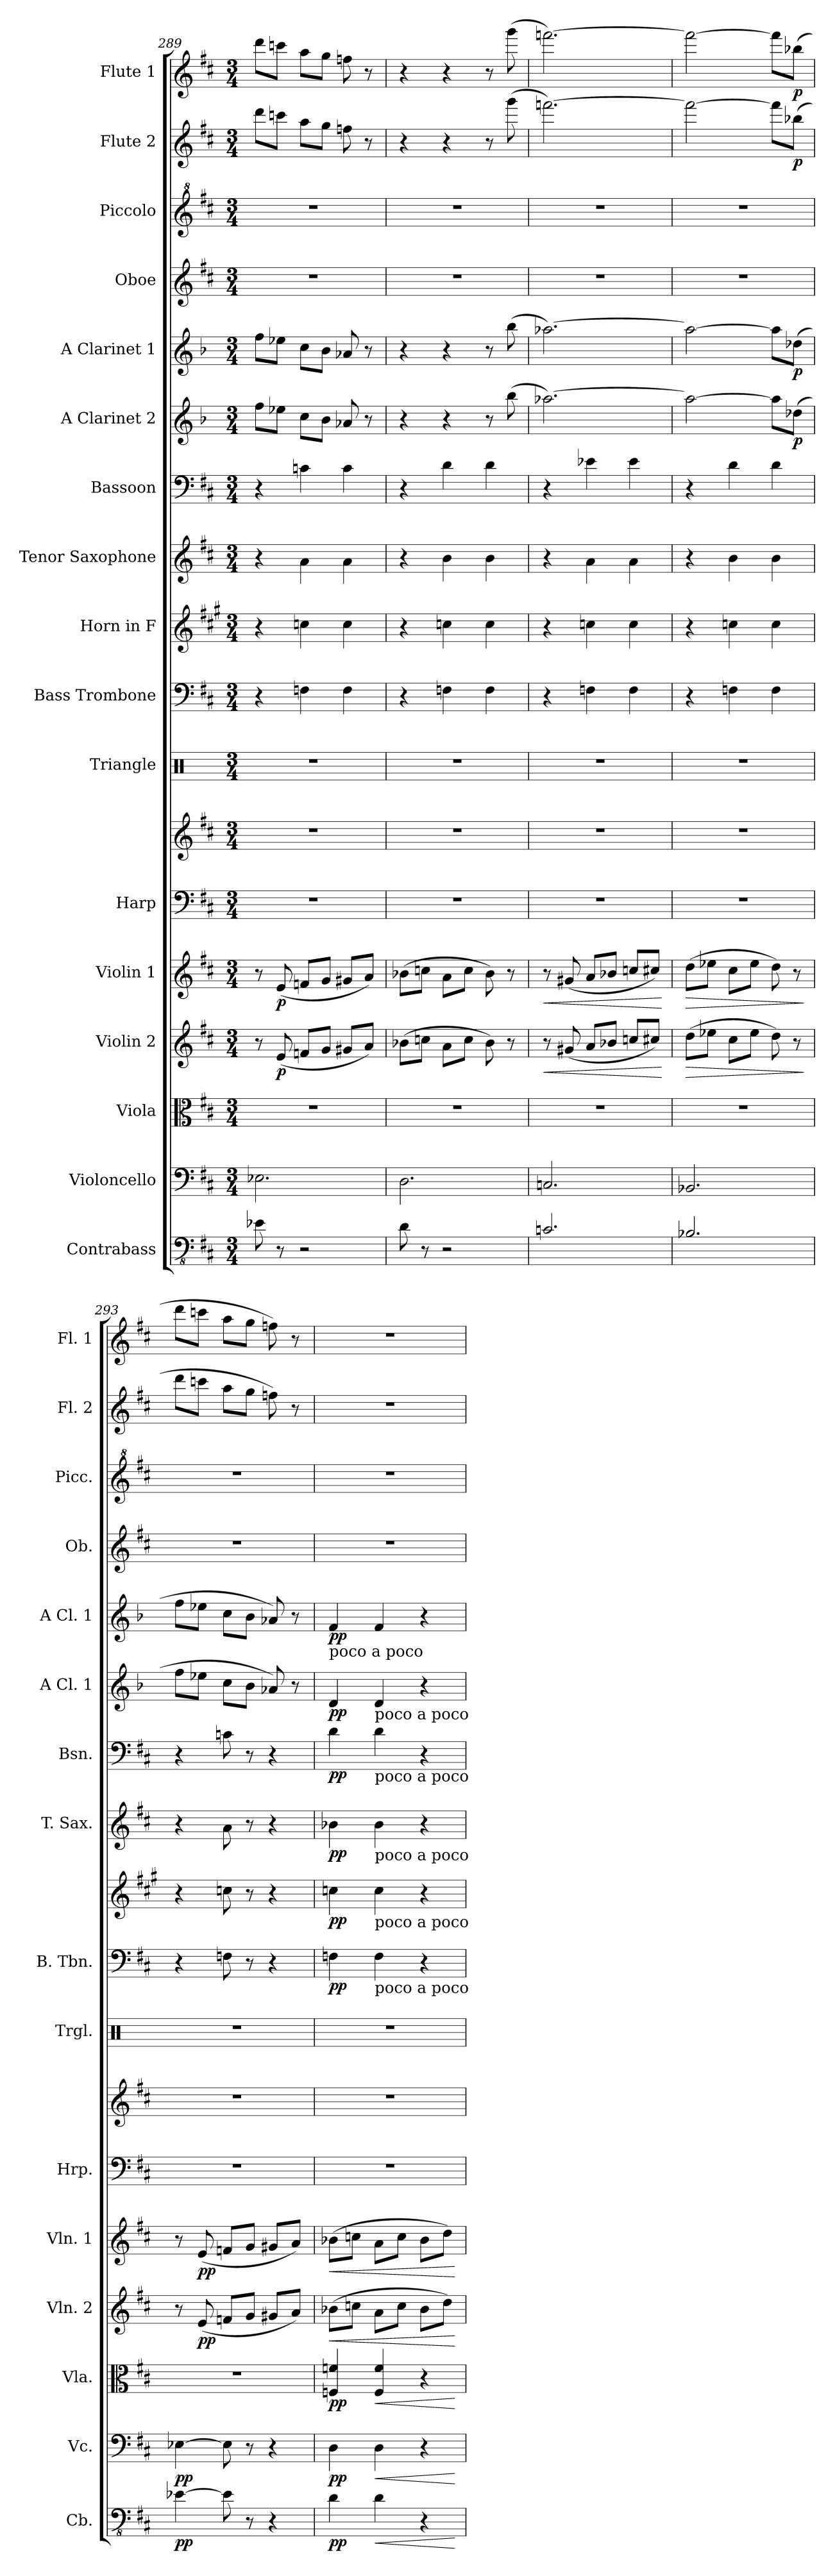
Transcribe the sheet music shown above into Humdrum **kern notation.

**kern	**dynam	**kern	**dynam	**kern	**dynam	**kern	**dynam	**kern	**dynam	**kern	**kern	**kern	**kern	**dynam	**kern	**dynam	**kern	**dynam	**kern	**dynam	**kern	**dynam	**kern	**dynam	**kern	**kern	**kern	**dynam	**kern	**dynam
*part17	*part17	*part16	*part16	*part15	*part15	*part14	*part14	*part13	*part13	*part12	*part12	*part11	*part10	*part10	*part9	*part9	*part8	*part8	*part7	*part7	*part6	*part6	*part5	*part5	*part4	*part3	*part2	*part2	*part1	*part1
*staff18	*staff18	*staff17	*staff17	*staff16	*staff16	*staff15	*staff15	*staff14	*staff14	*staff13	*staff12	*staff11	*staff10	*staff10	*staff9	*staff9	*staff8	*staff8	*staff7	*staff7	*staff6	*staff6	*staff5	*staff5	*staff4	*staff3	*staff2	*staff2	*staff1	*staff1
*I"Contrabass	*	*I"Violoncello	*	*I"Viola	*	*I"Violin 2	*	*I"Violin 1	*	*I"Harp	*	*I"Triangle	*I"Bass Trombone	*	*I"Horn in F	*	*I"Tenor Saxophone	*	*I"Bassoon	*	*I"A Clarinet 2	*	*I"A Clarinet 1	*	*I"Oboe	*I"Piccolo	*I"Flute 2	*	*I"Flute 1	*
*I'Cb.	*	*I'Vc.	*	*I'Vla.	*	*I'Vln. 2	*	*I'Vln. 1	*	*I'Hrp.	*	*I'Trgl.	*I'B. Tbn.	*	*	*	*I'T. Sax.	*	*I'Bsn.	*	*I'A Cl. 1	*	*I'A Cl. 1	*	*I'Ob.	*I'Picc.	*I'Fl. 2	*	*I'Fl. 1	*
*clefFv4	*	*clefF4	*	*clefC3	*	*clefG2	*	*clefG2	*	*clefF4	*clefG2	*clefX	*clefF4	*	*clefG2	*	*clefG2	*	*clefF4	*	*clefG2	*	*clefG2	*	*clefG2	*clefG^2	*clefG2	*	*clefG2	*
*ITrd7c12	*	*	*	*	*	*	*	*	*	*	*	*	*	*	*ITrd4c7	*	*ITrd8c14	*	*	*	*ITrd2c3	*	*ITrd2c3	*	*	*ITrd-7c-12	*	*	*	*
*k[f#c#]	*	*k[f#c#]	*	*k[f#c#]	*	*k[f#c#]	*	*k[f#c#]	*	*k[f#c#]	*k[f#c#]	*k[]	*k[f#c#]	*	*k[f#c#]	*	*k[f#c#]	*	*k[f#c#]	*	*k[f#c#]	*	*k[f#c#]	*	*k[f#c#]	*k[f#c#]	*k[f#c#]	*	*k[f#c#]	*
*M3/4	*	*M3/4	*	*M3/4	*	*M3/4	*	*M3/4	*	*M3/4	*M3/4	*M3/4	*M3/4	*	*M3/4	*	*M3/4	*	*M3/4	*	*M3/4	*	*M3/4	*	*M3/4	*M3/4	*M3/4	*	*M3/4	*
=289	=289	=289	=289	=289	=289	=289	=289	=289	=289	=289	=289	=289	=289	=289	=289	=289	=289	=289	=289	=289	=289	=289	=289	=289	=289	=289	=289	=289	=289	=289
8EE-X\	.	2.E-X\	.	2.r	.	8r	.	8r	.	2.r	2.r	2.r	4r	.	4r	.	4r	.	4r	.	8dd\L	.	8dd\L	.	2.r	2.r	8ddd\L	.	8ddd\L	.
!	!	!	!	!	!	!	!LO:DY:b	!	!LO:DY:b	!	!	!	!	!	!	!	!	!	!	!	!	!	!	!	!	!	!	!	!	!
8r	.	.	.	.	.	(8e/	p	(8e/	p	.	.	.	.	.	.	.	.	.	.	.	8ccn\J	.	8ccn\J	.	.	.	8cccn\J	.	8cccn\J	.
2r	.	.	.	.	.	8fn/L	.	8fn/L	.	.	.	.	4Fn\	.	4fn\	.	4A\	.	4cn\	.	8a\L	.	8a\L	.	.	.	8aa\L	.	8aa\L	.
.	.	.	.	.	.	8g/J	.	8g/J	.	.	.	.	.	.	.	.	.	.	.	.	8g\J	.	8g\J	.	.	.	8gg\J	.	8gg\J	.
.	.	.	.	.	.	8g#X/L	.	8g#X/L	.	.	.	.	4F\	.	4f\	.	4A\	.	4c\	.	8fn/	.	8fn/	.	.	.	8ffn\	.	8ffn\	.
.	.	.	.	.	.	8a/J)	.	8a/J)	.	.	.	.	.	.	.	.	.	.	.	.	8r	.	8r	.	.	.	8r	.	8r	.
=290	=290	=290	=290	=290	=290	=290	=290	=290	=290	=290	=290	=290	=290	=290	=290	=290	=290	=290	=290	=290	=290	=290	=290	=290	=290	=290	=290	=290	=290	=290
8DD\	.	2.D\	.	2.r	.	(8b-X\L	.	(8b-X\L	.	2.r	2.r	2.r	4r	.	4r	.	4r	.	4r	.	4r	.	4r	.	2.r	2.r	4r	.	4r	.
8r	.	.	.	.	.	8ccn\J	.	8ccn\J	.	.	.	.	.	.	.	.	.	.	.	.	.	.	.	.	.	.	.	.	.	.
2r	.	.	.	.	.	8a\L	.	8a\L	.	.	.	.	4Fn\	.	4fn\	.	4B\	.	4d\	.	4r	.	4r	.	.	.	4r	.	4r	.
.	.	.	.	.	.	8cc\J	.	8cc\J	.	.	.	.	.	.	.	.	.	.	.	.	.	.	.	.	.	.	.	.	.	.
.	.	.	.	.	.	8b-\)	.	8b-\)	.	.	.	.	4F\	.	4f\	.	4B\	.	4d\	.	8r	.	8r	.	.	.	8r	.	8r	.
.	.	.	.	.	.	8r	.	8r	.	.	.	.	.	.	.	.	.	.	.	.	(8gg\	.	(8gg\	.	.	.	(8ggg\	.	(8ggg\	.
=291	=291	=291	=291	=291	=291	=291	=291	=291	=291	=291	=291	=291	=291	=291	=291	=291	=291	=291	=291	=291	=291	=291	=291	=291	=291	=291	=291	=291	=291	=291
!	!	!	!	!	!	!	!LO:HP:b	!	!LO:HP:b	!	!	!	!	!	!	!	!	!	!	!	!	!	!	!	!	!	!	!	!	!
2.CCn/	.	2.Cn/	.	2.r	.	8r	<	8r	<	2.r	2.r	2.r	4r	.	4r	.	4r	.	4r	.	[2.ffn\)	.	[2.ffn\)	.	2.r	2.r	[2.fffn\)	.	[2.fffn\)	.
.	.	.	.	.	.	(8g#X/	.	(8g#X/	.	.	.	.	.	.	.	.	.	.	.	.	.	.	.	.	.	.	.	.	.	.
.	.	.	.	.	.	8a/L	.	8a/L	.	.	.	.	4Fn\	.	4fn\	.	4A\	.	4e-X\	.	.	.	.	.	.	.	.	.	.	.
.	.	.	.	.	.	8b-X/J	.	8b-X/J	.	.	.	.	.	.	.	.	.	.	.	.	.	.	.	.	.	.	.	.	.	.
.	.	.	.	.	.	8ccn/L	.	8ccn/L	.	.	.	.	4F\	.	4f\	.	4A\	.	4e-\	.	.	.	.	.	.	.	.	.	.	.
.	.	.	.	.	.	8cc#X/J)	.	8cc#X/J)	.	.	.	.	.	.	.	.	.	.	.	.	.	.	.	.	.	.	.	.	.	.
.	.	.	.	.	.	.	[	.	[	.	.	.	.	.	.	.	.	.	.	.	.	.	.	.	.	.	.	.	.	.
=292	=292	=292	=292	=292	=292	=292	=292	=292	=292	=292	=292	=292	=292	=292	=292	=292	=292	=292	=292	=292	=292	=292	=292	=292	=292	=292	=292	=292	=292	=292
!	!	!	!	!	!	!	!LO:HP:b	!	!LO:HP:b	!	!	!	!	!	!	!	!	!	!	!	!	!	!	!	!	!	!	!	!	!
2.BBB-X/	.	2.BB-X/	.	2.r	.	(8dd\L	>	(8dd\L	>	2.r	2.r	2.r	4r	.	4r	.	4r	.	4r	.	2ff\_	.	2ff\_	.	2.r	2.r	2fff\_	.	2fff\_	.
.	.	.	.	.	.	8ee-X\J	.	8ee-X\J	.	.	.	.	.	.	.	.	.	.	.	.	.	.	.	.	.	.	.	.	.	.
.	.	.	.	.	.	8cc#\L	.	8cc#\L	.	.	.	.	4Fn\	.	4fn\	.	4B\	.	4d\	.	.	.	.	.	.	.	.	.	.	.
.	.	.	.	.	.	8ee-\J	.	8ee-\J	.	.	.	.	.	.	.	.	.	.	.	.	.	.	.	.	.	.	.	.	.	.
.	.	.	.	.	.	8dd\)	.	8dd\)	.	.	.	.	4F\	.	4f\	.	4B\	.	4d\	.	8ff\L]	.	8ff\L]	.	.	.	8fff\L]	.	8fff\L]	.
!	!	!	!	!	!	!	!	!	!	!	!	!	!	!	!	!	!	!	!	!	!	!LO:DY:b	!	!LO:DY:b	!	!	!	!LO:DY:b	!	!LO:DY:b
.	.	.	.	.	.	8r	.	8r	.	.	.	.	.	.	.	.	.	.	.	.	(8b-X\J	p	(8b-X\J	p	.	.	(8bb-X\J	p	(8bb-X\J	p
.	.	.	.	.	.	.	]	.	]	.	.	.	.	.	.	.	.	.	.	.	.	.	.	.	.	.	.	.	.	.
=293	=293	=293	=293	=293	=293	=293	=293	=293	=293	=293	=293	=293	=293	=293	=293	=293	=293	=293	=293	=293	=293	=293	=293	=293	=293	=293	=293	=293	=293	=293
!	!LO:DY:b	!	!LO:DY:b	!	!	!	!	!	!	!	!	!	!	!	!	!	!	!	!	!	!	!	!	!	!	!	!	!	!	!
[4EE-X\	pp	[4E-X\	pp	2.r	.	8r	.	8r	.	2.r	2.r	2.r	4r	.	4r	.	4r	.	4r	.	8dd\L	.	8dd\L	.	2.r	2.r	8ddd\L	.	8ddd\L	.
!	!	!	!	!	!	!	!LO:DY:b	!	!LO:DY:b	!	!	!	!	!	!	!	!	!	!	!	!	!	!	!	!	!	!	!	!	!
.	.	.	.	.	.	(8e/	pp	(8e/	pp	.	.	.	.	.	.	.	.	.	.	.	8ccn\J	.	8ccn\J	.	.	.	8cccn\J	.	8cccn\J	.
8EE-\]	.	8E-\]	.	.	.	8fn/L	.	8fn/L	.	.	.	.	8Fn\	.	8fn\	.	8A\	.	8cn\	.	8a\L	.	8a\L	.	.	.	8aa\L	.	8aa\L	.
8r	.	8r	.	.	.	8g/J	.	8g/J	.	.	.	.	8r	.	8r	.	8r	.	8r	.	8g\J	.	8g\J	.	.	.	8gg\J	.	8gg\J	.
4r	.	4r	.	.	.	8g#X/L	.	8g#X/L	.	.	.	.	4r	.	4r	.	4r	.	4r	.	8fn/)	.	8fn/)	.	.	.	8ffn\)	.	8ffn\)	.
.	.	.	.	.	.	8a/J)	.	8a/J)	.	.	.	.	.	.	.	.	.	.	.	.	8r	.	8r	.	.	.	8r	.	8r	.
=294	=294	=294	=294	=294	=294	=294	=294	=294	=294	=294	=294	=294	=294	=294	=294	=294	=294	=294	=294	=294	=294	=294	=294	=294	=294	=294	=294	=294	=294	=294
!	!	!	!	!	!	!	!	!	!	!	!	!	!	!	!	!	!	!	!	!	!	!	!LO:TX:b:t=poco a poco	!	!	!	!	!	!	!
!	!LO:DY:b	!	!LO:DY:b	!	!LO:DY:b	!	!LO:HP:b	!	!LO:HP:b	!	!	!	!	!LO:DY:b	!	!LO:DY:b	!	!LO:DY:b	!	!LO:DY:b	!	!LO:DY:b	!	!LO:DY:b	!	!	!	!	!	!
4DD\	pp	4D\	pp	4Fn/ 4fn/	pp	(8b-X\L	<	(8b-X\L	<	2.r	2.r	2.r	4Fn\	pp	4fn\	pp	4B-X\	pp	4d\	pp	4B/	pp	4d/	pp	2.r	2.r	2.r	.	2.r	.
.	.	.	.	.	.	8ccn\J	.	8ccn\J	.	.	.	.	.	.	.	.	.	.	.	.	.	.	.	.	.	.	.	.	.	.
!	!	!	!	!	!	!	!	!	!	!	!	!	!	!	!	!	!	!	!	!	!LO:TX:b:t=poco a poco	!	!	!	!	!	!	!	!	!
!	!	!	!	!	!	!	!	!	!	!	!	!	!	!	!	!	!	!	!LO:TX:b:t=poco a poco	!	!	!	!	!	!	!	!	!	!	!
!	!	!	!	!	!	!	!	!	!	!	!	!	!	!	!	!	!LO:TX:b:t=poco a poco	!	!	!	!	!	!	!	!	!	!	!	!	!
!	!	!	!	!	!	!	!	!	!	!	!	!	!	!	!LO:TX:b:t=poco a poco	!	!	!	!	!	!	!	!	!	!	!	!	!	!	!
!	!	!	!	!	!	!	!	!	!	!	!	!	!LO:TX:b:t=poco a poco	!	!	!	!	!	!	!	!	!	!	!	!	!	!	!	!	!
!	!LO:HP:b	!	!LO:HP:b	!	!LO:HP:b	!	!	!	!	!	!	!	!	!	!	!	!	!	!	!	!	!	!	!	!	!	!	!	!	!
4DD\	<	4D\	<	4F/ 4f/	<	8a\L	.	8a\L	.	.	.	.	4F\	.	4f\	.	4B-\	.	4d\	.	4B/	.	4d/	.	.	.	.	.	.	.
.	.	.	.	.	.	8cc\J	.	8cc\J	.	.	.	.	.	.	.	.	.	.	.	.	.	.	.	.	.	.	.	.	.	.
4r	.	4r	.	4r	.	8b-\L	.	8b-\L	.	.	.	.	4r	.	4r	.	4r	.	4r	.	4r	.	4r	.	.	.	.	.	.	.
.	.	.	.	.	.	8dd\J)	.	8dd\J)	.	.	.	.	.	.	.	.	.	.	.	.	.	.	.	.	.	.	.	.	.	.
.	[	.	[	.	[	.	[	.	[	.	.	.	.	.	.	.	.	.	.	.	.	.	.	.	.	.	.	.	.	.
=	=	=	=	=	=	=	=	=	=	=	=	=	=	=	=	=	=	=	=	=	=	=	=	=	=	=	=	=	=	=
*-	*-	*-	*-	*-	*-	*-	*-	*-	*-	*-	*-	*-	*-	*-	*-	*-	*-	*-	*-	*-	*-	*-	*-	*-	*-	*-	*-	*-	*-	*-
